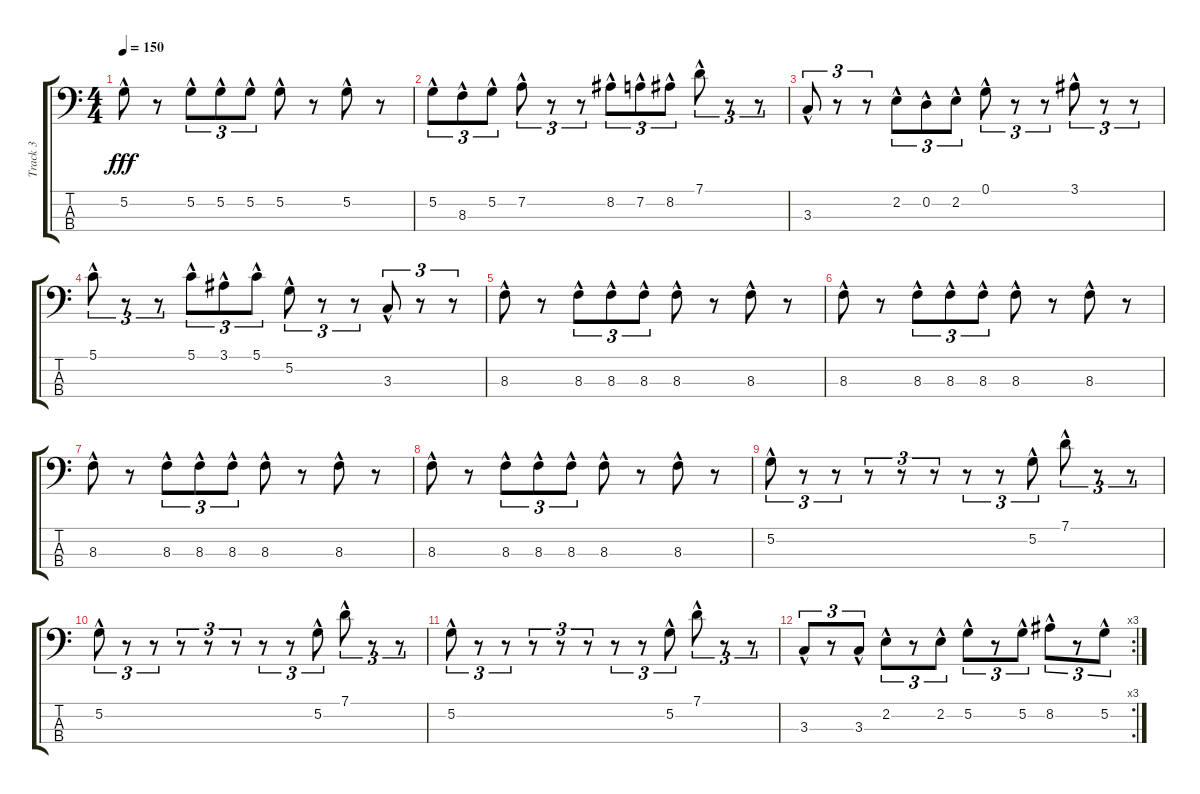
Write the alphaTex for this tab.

\track ("Track 3" "Track 3") {instrument electricbassfinger}
\staff {score tabs}
\tuning (G2 D2 A1 E1) {hide}
\ts (4 4)
\tempo 150
\clef f4
\ks c
5.2{hac}.8{dy fff} r.8 5.2{hac}.8{tu (3 2)} 5.2{hac}.8{tu (3 2)} 5.2{hac}.8{tu (3 2)} 5.2{hac}.8 r.8 5.2{hac}.8 r.8 |
5.2{hac}.8{tu (3 2)} 8.3{hac}.8{tu (3 2)} 5.2{hac}.8{tu (3 2)} 7.2{hac}.8{tu (3 2)} r.8{tu (3 2)} r.8{tu (3 2)} 8.2{hac}.8{tu (3 2)} 7.2{hac}.8{tu (3 2)} 8.2{hac}.8{tu (3 2)} 7.1{hac}.8{tu (3 2)} r.8{tu (3 2)} r.8{tu (3 2)} |
3.3{hac}.8{tu (3 2)} r.8{tu (3 2)} r.8{tu (3 2)} 2.2{hac}.8{tu (3 2)} 0.2{hac}.8{tu (3 2)} 2.2{hac}.8{tu (3 2)} 0.1{hac}.8{tu (3 2)} r.8{tu (3 2)} r.8{tu (3 2)} 3.1{hac}.8{tu (3 2)} r.8{tu (3 2)} r.8{tu (3 2)} |
5.1{hac}.8{tu (3 2)} r.8{tu (3 2)} r.8{tu (3 2)} 5.1{hac}.8{tu (3 2)} 3.1{hac}.8{tu (3 2)} 5.1{hac}.8{tu (3 2)} 5.2{hac}.8{tu (3 2)} r.8{tu (3 2)} r.8{tu (3 2)} 3.3{hac}.8{tu (3 2)} r.8{tu (3 2)} r.8{tu (3 2)} |
8.3{hac}.8 r.8 8.3{hac}.8{tu (3 2)} 8.3{hac}.8{tu (3 2)} 8.3{hac}.8{tu (3 2)} 8.3{hac}.8 r.8 8.3{hac}.8 r.8 |
8.3{hac}.8 r.8 8.3{hac}.8{tu (3 2)} 8.3{hac}.8{tu (3 2)} 8.3{hac}.8{tu (3 2)} 8.3{hac}.8 r.8 8.3{hac}.8 r.8 |
8.3{hac}.8 r.8 8.3{hac}.8{tu (3 2)} 8.3{hac}.8{tu (3 2)} 8.3{hac}.8{tu (3 2)} 8.3{hac}.8 r.8 8.3{hac}.8 r.8 |
8.3{hac}.8 r.8 8.3{hac}.8{tu (3 2)} 8.3{hac}.8{tu (3 2)} 8.3{hac}.8{tu (3 2)} 8.3{hac}.8 r.8 8.3{hac}.8 r.8 |
5.2{hac}.8{tu (3 2)} r.8{tu (3 2)} r.8{tu (3 2)} r.8{tu (3 2)} r.8{tu (3 2)} r.8{tu (3 2)} r.8{tu (3 2)} r.8{tu (3 2)} 5.2{hac}.8{tu (3 2)} 7.1{hac}.8{tu (3 2)} r.8{tu (3 2)} r.8{tu (3 2)} |
5.2{hac}.8{tu (3 2)} r.8{tu (3 2)} r.8{tu (3 2)} r.8{tu (3 2)} r.8{tu (3 2)} r.8{tu (3 2)} r.8{tu (3 2)} r.8{tu (3 2)} 5.2{hac}.8{tu (3 2)} 7.1{hac}.8{tu (3 2)} r.8{tu (3 2)} r.8{tu (3 2)} |
5.2{hac}.8{tu (3 2)} r.8{tu (3 2)} r.8{tu (3 2)} r.8{tu (3 2)} r.8{tu (3 2)} r.8{tu (3 2)} r.8{tu (3 2)} r.8{tu (3 2)} 5.2{hac}.8{tu (3 2)} 7.1{hac}.8{tu (3 2)} r.8{tu (3 2)} r.8{tu (3 2)} |
\rc 3
3.3{hac}.8{tu (3 2)} r.8{tu (3 2)} 3.3{hac}.8{tu (3 2)} 2.2{hac}.8{tu (3 2)} r.8{tu (3 2)} 2.2{hac}.8{tu (3 2)} 5.2{hac}.8{tu (3 2)} r.8{tu (3 2)} 5.2{hac}.8{tu (3 2)} 8.2{hac}.8{tu (3 2)} r.8{tu (3 2)} 5.2{hac}.8{tu (3 2)}
